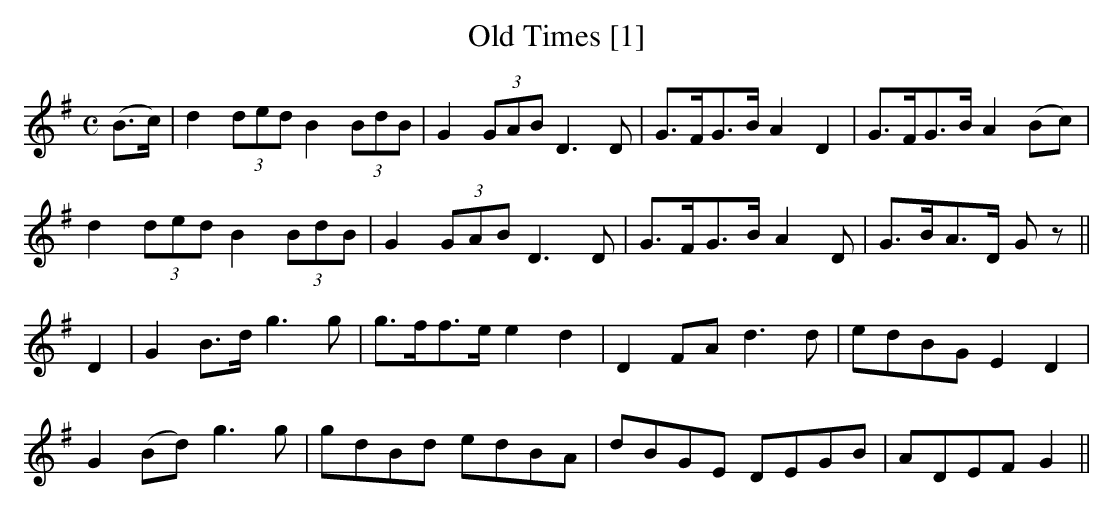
X:1
T:Old Times [1]
M:C
L:1/8
K:G
(B>c)|d2 (3ded B2 (3BdB|G2 (3GAB D3D|G>FG>B A2D2|G>FG>B A2 (Bc)|
d2 (3ded B2 (3BdB|G2 (3GAB D3D|G>FG>B A2D|G>BA>D Gz||
D2|G2 B>d g3g|g>ff>e e2d2|D2 FA d3d|edBG E2D2|
G2 (Bd)g3g|gdBd edBA|dBGE DEGB|ADEF G2||
